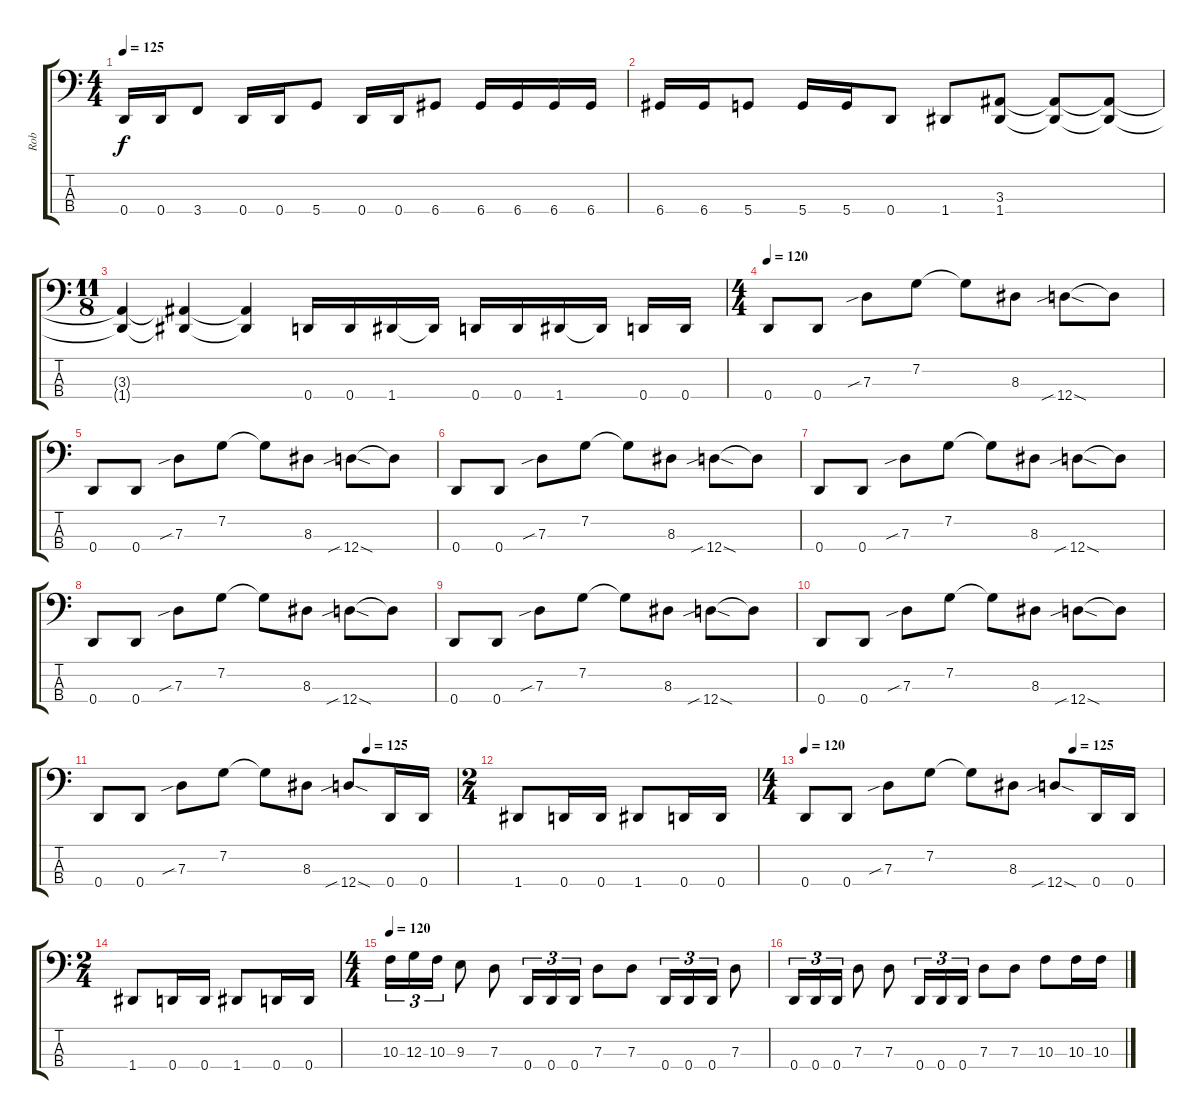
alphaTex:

\track ("Rob" "Rob") {instrument electricbassfinger}
\staff {score tabs}
\tuning (F2 C2 G1 D1) {hide}
\ts (4 4)
\tempo 125
\clef f4
\ks c
0.4.16{dy f} 0.4.16 3.4.8 0.4.16 0.4.16 5.4.8 0.4.16 0.4.16 6.4.8 6.4.16 6.4.16 6.4.16 6.4.16 |
6.4.16 6.4.16 5.4.8 5.4.16 5.4.16 0.4.8 1.4.8 (3.3 1.4).8 (3.3{t} 1.4{t}).8 (3.3{t} 1.4{t}).8 |
\ts (11 8)
(3.3{t} 1.4{t}).4 (3.3{t} 1.4{t}).4 (3.3{t} 1.4{t}).4 0.4.16 0.4.16 1.4.16 1.4{t}.16 0.4.16 0.4.16 1.4.16 1.4{t}.16 0.4.16 0.4.16 |
\ts (4 4)
\tempo 120
0.4.8 0.4.8 7.3{sib}.8 7.2.8 7.2{t}.8 8.3.8 12.4{sib sod}.8 12.4{t}.8 |
0.4.8 0.4.8 7.3{sib}.8 7.2.8 7.2{t}.8 8.3.8 12.4{sib sod}.8 12.4{t}.8 |
0.4.8 0.4.8 7.3{sib}.8 7.2.8 7.2{t}.8 8.3.8 12.4{sib sod}.8 12.4{t}.8 |
0.4.8 0.4.8 7.3{sib}.8 7.2.8 7.2{t}.8 8.3.8 12.4{sib sod}.8 12.4{t}.8 |
0.4.8 0.4.8 7.3{sib}.8 7.2.8 7.2{t}.8 8.3.8 12.4{sib sod}.8 12.4{t}.8 |
0.4.8 0.4.8 7.3{sib}.8 7.2.8 7.2{t}.8 8.3.8 12.4{sib sod}.8 12.4{t}.8 |
0.4.8 0.4.8 7.3{sib}.8 7.2.8 7.2{t}.8 8.3.8 12.4{sib sod}.8 12.4{t}.8 |
\tempo (125 0.75)
0.4.8 0.4.8 7.3{sib}.8 7.2.8 7.2{t}.8 8.3.8 12.4{sib sod}.8 0.4.16 0.4.16 |
\ts (2 4)
1.4.8 0.4.16 0.4.16 1.4.8 0.4.16 0.4.16 |
\ts (4 4)
\tempo 120
\tempo (125 0.75)
0.4.8 0.4.8 7.3{sib}.8 7.2.8 7.2{t}.8 8.3.8 12.4{sib sod}.8 0.4.16 0.4.16 |
\ts (2 4)
1.4.8 0.4.16 0.4.16 1.4.8 0.4.16 0.4.16 |
\ts (4 4)
\tempo 120
10.3.16{tu (3 2)} 12.3.16{tu (3 2)} 10.3.16{tu (3 2)} 9.3.8 7.3.8 0.4.16{tu (3 2)} 0.4.16{tu (3 2)} 0.4.16{tu (3 2)} 7.3.8 7.3.8 0.4.16{tu (3 2)} 0.4.16{tu (3 2)} 0.4.16{tu (3 2)} 7.3.8 |
0.4.16{tu (3 2)} 0.4.16{tu (3 2)} 0.4.16{tu (3 2)} 7.3.8 7.3.8 0.4.16{tu (3 2)} 0.4.16{tu (3 2)} 0.4.16{tu (3 2)} 7.3.8 7.3.8 10.3.8 10.3.16 10.3.16
